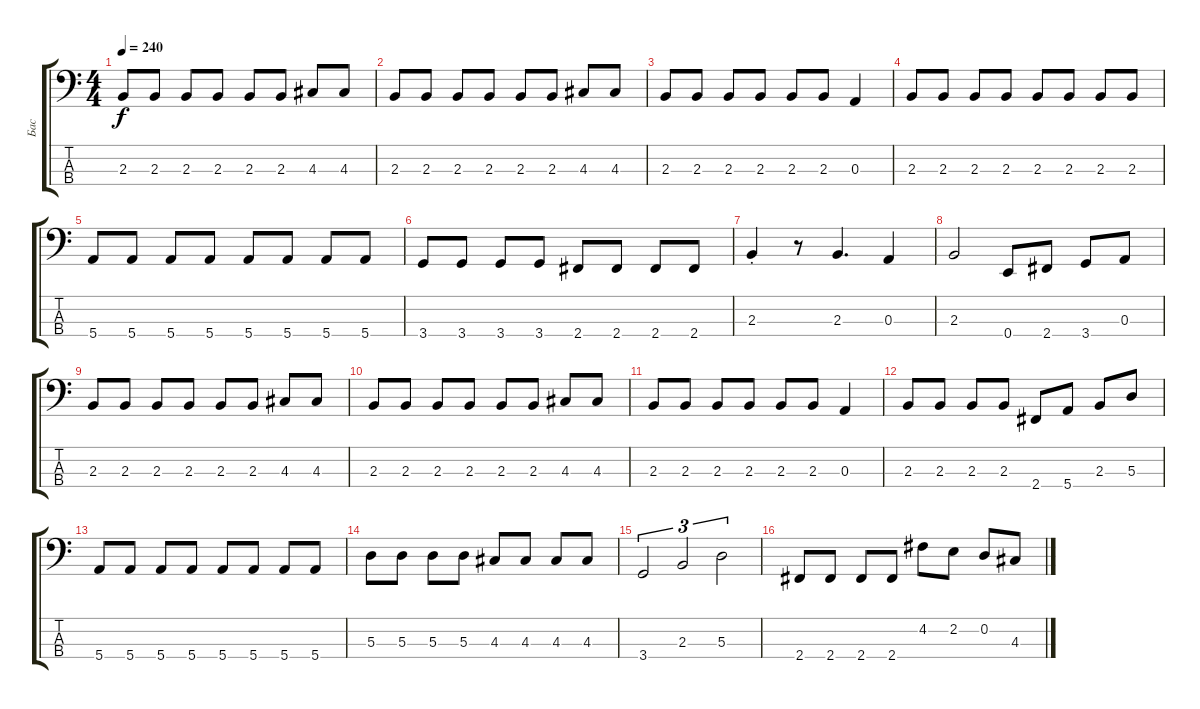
\track ("Бас" "Бас") {instrument electricbassfinger}
\staff {score tabs}
\tuning (G2 D2 A1 E1) {hide}
\ts (4 4)
\tempo 240
\clef f4
\ks c
2.3.8{dy f} 2.3.8 2.3.8 2.3.8 2.3.8 2.3.8 4.3.8 4.3.8 |
2.3.8 2.3.8 2.3.8 2.3.8 2.3.8 2.3.8 4.3.8 4.3.8 |
2.3.8 2.3.8 2.3.8 2.3.8 2.3.8 2.3.8 0.3.4 |
2.3.8 2.3.8 2.3.8 2.3.8 2.3.8 2.3.8 2.3.8 2.3.8 |
5.4.8 5.4.8 5.4.8 5.4.8 5.4.8 5.4.8 5.4.8 5.4.8 |
3.4.8 3.4.8 3.4.8 3.4.8 2.4.8 2.4.8 2.4.8 2.4.8 |
2.3{st}.4 r.8 2.3.4{d} 0.3.4 |
2.3.2 0.4.8 2.4.8 3.4.8 0.3.8 |
2.3.8 2.3.8 2.3.8 2.3.8 2.3.8 2.3.8 4.3.8 4.3.8 |
2.3.8 2.3.8 2.3.8 2.3.8 2.3.8 2.3.8 4.3.8 4.3.8 |
2.3.8 2.3.8 2.3.8 2.3.8 2.3.8 2.3.8 0.3.4 |
2.3.8 2.3.8 2.3.8 2.3.8 2.4.8 5.4.8 2.3.8 5.3.8 |
5.4.8 5.4.8 5.4.8 5.4.8 5.4.8 5.4.8 5.4.8 5.4.8 |
5.3.8 5.3.8 5.3.8 5.3.8 4.3.8 4.3.8 4.3.8 4.3.8 |
3.4.2{tu (3 2)} 2.3.2{tu (3 2)} 5.3.2{tu (3 2)} |
2.4.8 2.4.8 2.4.8 2.4.8 4.2.8 2.2.8 0.2.8 4.3.8
